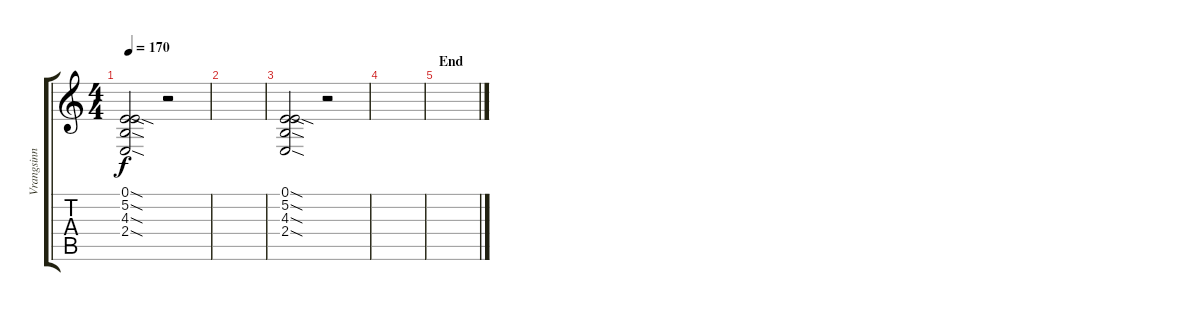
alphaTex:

\track ("Vrangsinn - Synth + Sound FX" "Vrangsinn ") {instrument stringensemble2}
\staff {score tabs}
\tuning (E4 B3 G3 D3 A2 E2) {hide}
\ts (4 4)
\tempo 170
\clef g2
\ks c
(0.1{sod} 5.2{sod} 4.3{sod} 2.4{sod}).2{dy f} r.2 |
|
(0.1{sod} 5.2{sod} 4.3{sod} 2.4{sod}).2 r.2 |
|
\section ("" "End")
